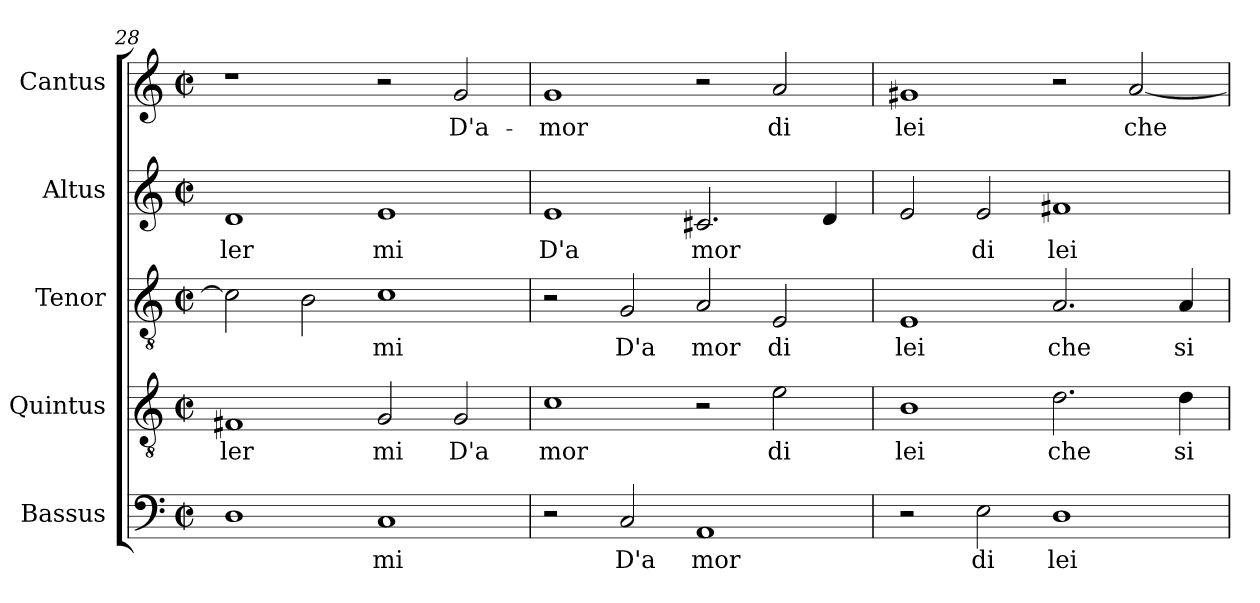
**kern	**text	**kern	**text	**kern	**text	**kern	**text	**kern	**text
*part5	*part5	*part4	*part4	*part3	*part3	*part2	*part2	*part1	*part1
*staff5	*staff5	*staff4	*staff4	*staff3	*staff3	*staff2	*staff2	*staff1	*staff1
*I"Bassus	*	*I"Quintus	*	*I"Tenor	*	*I"Altus	*	*I"Cantus	*
*clefF4	*	*clefGv2	*	*clefGv2	*	*clefG2	*	*clefG2	*
*k[]	*	*k[]	*	*k[]	*	*k[]	*	*k[]	*
*C:	*	*C:	*	*C:	*	*C:	*	*C:	*
*M2/2	*	*M2/2	*	*M2/2	*	*M2/2	*	*M2/2	*
*met(c|)	*	*met(c|)	*	*met(c|)	*	*met(c|)	*	*met(c|)	*
=28	=28	=28	=28	=28	=28	=28	=28	=28	=28
!	!LO:LY:b:cj	!	!LO:LY:b:cj	!	!LO:LY:b:cj	!	!LO:LY:b:cj	!	!
1D	.	1F#X	ler	2c\]	.	1d	ler	1r	.
!	!	!	!	!	!LO:LY:b:cj	!	!	!	!
.	.	.	.	2B\	.	.	.	.	.
!	!LO:LY:b:cj	!	!LO:LY:b:cj	!	!LO:LY:b:cj	!	!LO:LY:b:cj	!	!
1C	mi	2G/	mi	1c	mi	1e	mi	2r	.
!	!	!	!LO:LY:b:cj	!	!	!	!	!	!LO:LY:b:cj
.	.	2G/	D'a	.	.	.	.	2g/	D'a-
=29	=29	=29	=29	=29	=29	=29	=29	=29	=29
!	!	!	!LO:LY:b:cj	!	!	!	!LO:LY:b:cj	!	!LO:LY:b:cj
2r	.	1c	mor	2r	.	1e	D'a	1g	-mor
!	!LO:LY:b:cj	!	!	!	!LO:LY:b:cj	!	!	!	!
2C/	D'a	.	.	2G/	D'a	.	.	.	.
!	!LO:LY:b:cj	!	!	!	!LO:LY:b:cj	!	!LO:LY:b:cj	!	!
1AA	mor	2r	.	2A/	mor	2.c#X/	mor	2r	.
!	!	!	!LO:LY:b:cj	!	!LO:LY:b:cj	!	!	!	!LO:LY:b:cj
.	.	2e\	di	2E/	di	.	.	2a/	di
!	!	!	!	!	!	!	!LO:LY:b:cj	!	!
.	.	.	.	.	.	4d/	.	.	.
=30	=30	=30	=30	=30	=30	=30	=30	=30	=30
!	!	!	!LO:LY:b:cj	!	!LO:LY:b:cj	!	!LO:LY:b:cj	!	!LO:LY:b:cj
2r	.	1B	lei	1E	lei	2e/	.	1g#X	lei
!	!LO:LY:b:cj	!	!	!	!	!	!LO:LY:b:cj	!	!
2E\	di	.	.	.	.	2e/	di	.	.
!	!LO:LY:b:cj	!	!LO:LY:b:cj	!	!LO:LY:b:cj	!	!LO:LY:b:cj	!	!
1D	lei	2.d\	che	2.A/	che	1f#X	lei	2r	.
!	!	!	!	!	!	!	!	!	!LO:LY:b:cj
.	.	.	.	.	.	.	.	[>2a/	che
!	!	!	!LO:LY:b:cj	!	!LO:LY:b:cj	!	!	!	!
.	.	4d\	si	4A/	si	.	.	.	.
=	=	=	=	=	=	=	=	=	=
*-	*-	*-	*-	*-	*-	*-	*-	*-	*-
